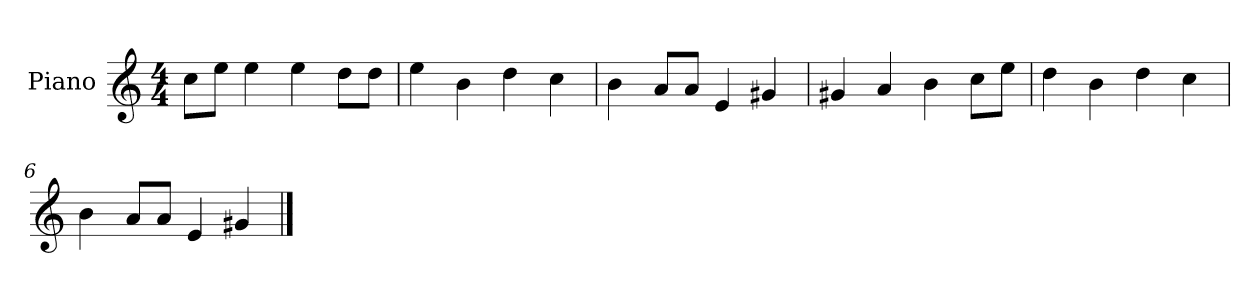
**kern
*part1
*staff1
*I"Piano
*I'P-no
*clefG2
*k[]
*M4/4
*MM90
=1
8cc\L
8ee\J
4ee\
4ee\
8dd\L
8dd\J
=2
4ee\
4b\
4dd\
4cc\
=3
4b\
8a/L
8a/J
4e/
4g#X/
=4
4g#X/
4a/
4b\
8cc\L
8ee\J
=5
4dd\
4b\
4dd\
4cc\
=6
4b\
8a/L
8a/J
4e/
4g#X/
==
*-
